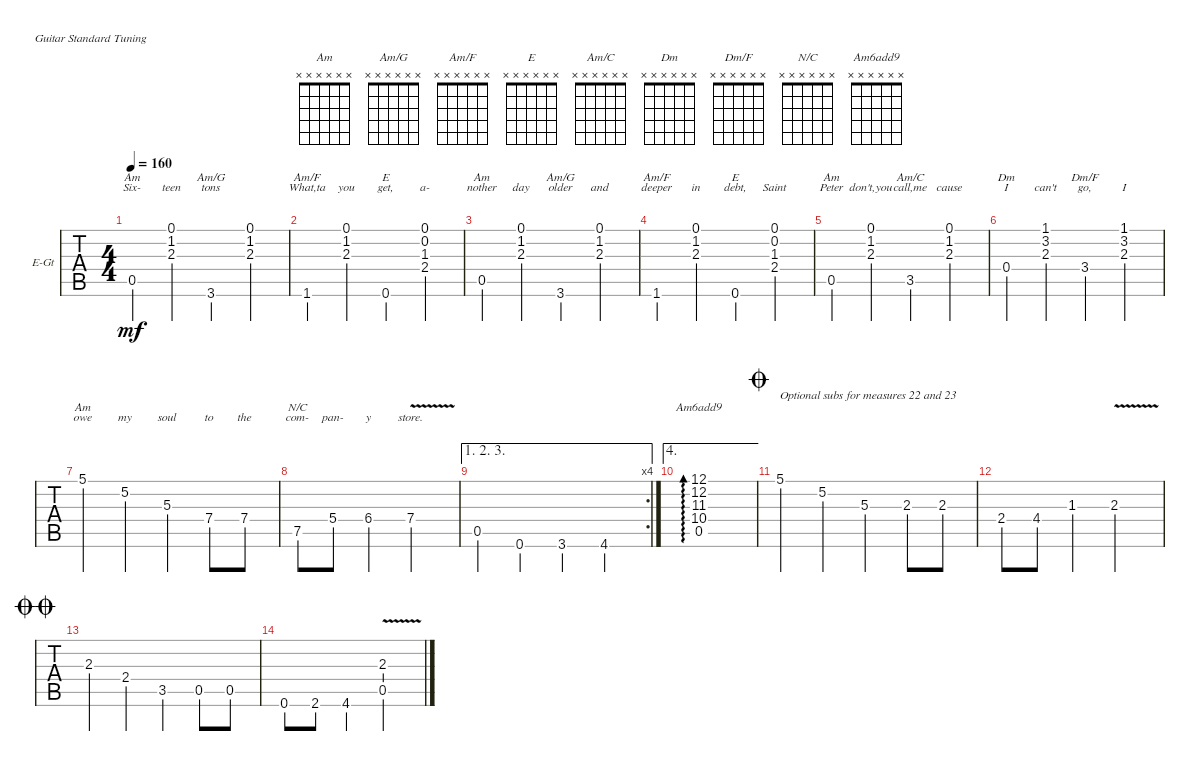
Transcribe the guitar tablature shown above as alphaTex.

\defaultSystemsLayout 4
\bracketExtendMode groupsimilarinstruments
\firstSystemTrackNameOrientation horizontal
\otherSystemsTrackNameOrientation horizontal
\track ("Electric Guitar" "E-Gt") {instrument electricguitarclean}
\staff {tabs}
\tuning (E4 B3 G3 D3 A2 E2)
\chord ("Am" x x x x x x)
\chord ("Am/G" x x x x x x)
\chord ("Am/F" x x x x x x)
\chord ("E" x x x x x x)
\chord ("Am/C" x x x x x x)
\chord ("Dm" x x x x x x)
\chord ("Dm/F" x x x x x x)
\chord ("N/C" x x x x x x)
\chord ("Am6add9" x x x x x x)
\ts (4 4)
\tempo 160
\clef g2
\ks aminor
0.5.4{ch "Am" lyrics (0 "Six-") lyrics (1 "") lyrics (2 "") lyrics (3 "") lyrics (4 "") dy mf} (2.3 1.2 0.1).4{lyrics (0 "teen") lyrics (1 "") lyrics (2 "") lyrics (3 "") lyrics (4 "")} 3.6.4{ch "Am/G" lyrics (0 "tons") lyrics (1 "") lyrics (2 "") lyrics (3 "") lyrics (4 "")} (2.3 1.2 0.1).4{lyrics (0 "") lyrics (1 "") lyrics (2 "") lyrics (3 "") lyrics (4 "")} |
1.6.4{ch "Am/F" lyrics (0 "What,ta") lyrics (1 "") lyrics (2 "") lyrics (3 "") lyrics (4 "")} (2.3 1.2 0.1).4{lyrics (0 "you") lyrics (1 "") lyrics (2 "") lyrics (3 "") lyrics (4 "")} 0.6.4{ch "E" lyrics (0 "get,") lyrics (1 "") lyrics (2 "") lyrics (3 "") lyrics (4 "")} (2.4 1.3 0.2 0.1).4{lyrics (0 "a-") lyrics (1 "") lyrics (2 "") lyrics (3 "") lyrics (4 "")} |
0.5.4{ch "Am" lyrics (0 "nother") lyrics (1 "") lyrics (2 "") lyrics (3 "") lyrics (4 "")} (2.3 1.2 0.1).4{lyrics (0 "day") lyrics (1 "") lyrics (2 "") lyrics (3 "") lyrics (4 "")} 3.6.4{ch "Am/G" lyrics (0 "older") lyrics (1 "") lyrics (2 "") lyrics (3 "") lyrics (4 "")} (2.3 1.2 0.1).4{lyrics (0 "and") lyrics (1 "") lyrics (2 "") lyrics (3 "") lyrics (4 "")} |
1.6.4{ch "Am/F" lyrics (0 "deeper") lyrics (1 "") lyrics (2 "") lyrics (3 "") lyrics (4 "")} (2.3 1.2 0.1).4{lyrics (0 "in") lyrics (1 "") lyrics (2 "") lyrics (3 "") lyrics (4 "")} 0.6.4{ch "E" lyrics (0 "debt,") lyrics (1 "") lyrics (2 "") lyrics (3 "") lyrics (4 "")} (2.4 1.3 0.2 0.1).4{lyrics (0 "Saint") lyrics (1 "") lyrics (2 "") lyrics (3 "") lyrics (4 "")} |
0.5.4{ch "Am" lyrics (0 "Peter") lyrics (1 "") lyrics (2 "") lyrics (3 "") lyrics (4 "")} (2.3 1.2 0.1).4{lyrics (0 "don't,you") lyrics (1 "") lyrics (2 "") lyrics (3 "") lyrics (4 "")} 3.5.4{ch "Am/C" lyrics (0 "call,me") lyrics (1 "") lyrics (2 "") lyrics (3 "") lyrics (4 "")} (2.3 1.2 0.1).4{lyrics (0 "cause") lyrics (1 "") lyrics (2 "") lyrics (3 "") lyrics (4 "")} |
0.4.4{ch "Dm" lyrics (0 "I") lyrics (1 "") lyrics (2 "") lyrics (3 "") lyrics (4 "")} (2.3 3.2 1.1).4{lyrics (0 "can't") lyrics (1 "") lyrics (2 "") lyrics (3 "") lyrics (4 "")} 3.4.4{ch "Dm/F" lyrics (0 "go,") lyrics (1 "") lyrics (2 "") lyrics (3 "") lyrics (4 "")} (2.3 3.2 1.1).4{lyrics (0 "I") lyrics (1 "") lyrics (2 "") lyrics (3 "") lyrics (4 "")} |
5.1.4{ch "Am" lyrics (0 "owe") lyrics (1 "") lyrics (2 "") lyrics (3 "") lyrics (4 "")} 5.2.4{lyrics (0 "my") lyrics (1 "") lyrics (2 "") lyrics (3 "") lyrics (4 "")} 5.3.4{lyrics (0 "soul") lyrics (1 "") lyrics (2 "") lyrics (3 "") lyrics (4 "")} 7.4.8{lyrics (0 "to") lyrics (1 "") lyrics (2 "") lyrics (3 "") lyrics (4 "")} 7.4.8{lyrics (0 "the") lyrics (1 "") lyrics (2 "") lyrics (3 "") lyrics (4 "")} |
7.5.8{ch "N/C" lyrics (0 "com-") lyrics (1 "") lyrics (2 "") lyrics (3 "") lyrics (4 "")} 5.4.8{lyrics (0 "pan-") lyrics (1 "") lyrics (2 "") lyrics (3 "") lyrics (4 "")} 6.4.4{lyrics (0 "y") lyrics (1 "") lyrics (2 "") lyrics (3 "") lyrics (4 "")} 7.4{v}.2{lyrics (0 "store.") lyrics (1 "") lyrics (2 "") lyrics (3 "") lyrics (4 "")} |
\ae (1 2 3)
\rc 4
0.5.4{lyrics (0 "") lyrics (1 "") lyrics (2 "") lyrics (3 "") lyrics (4 "")} 0.6.4 3.6.4 4.6.4 |
\ae 4
(0.5 10.4 11.3 12.2 12.1).1{ad 0 ch "Am6add9"} |
\jump coda
5.1.4{txt "Optional subs for measures 22 and 23"} 5.2.4 5.3.4 2.3.8 2.3.8 |
2.4.8 4.4.8 1.3.4 2.3{v}.2 |
\jump doublecoda
2.3.4 2.4.4 3.5.4 0.5.8 0.5.8 |
0.6.8 2.6.8 4.6.4 (2.3{v} 0.5).2
